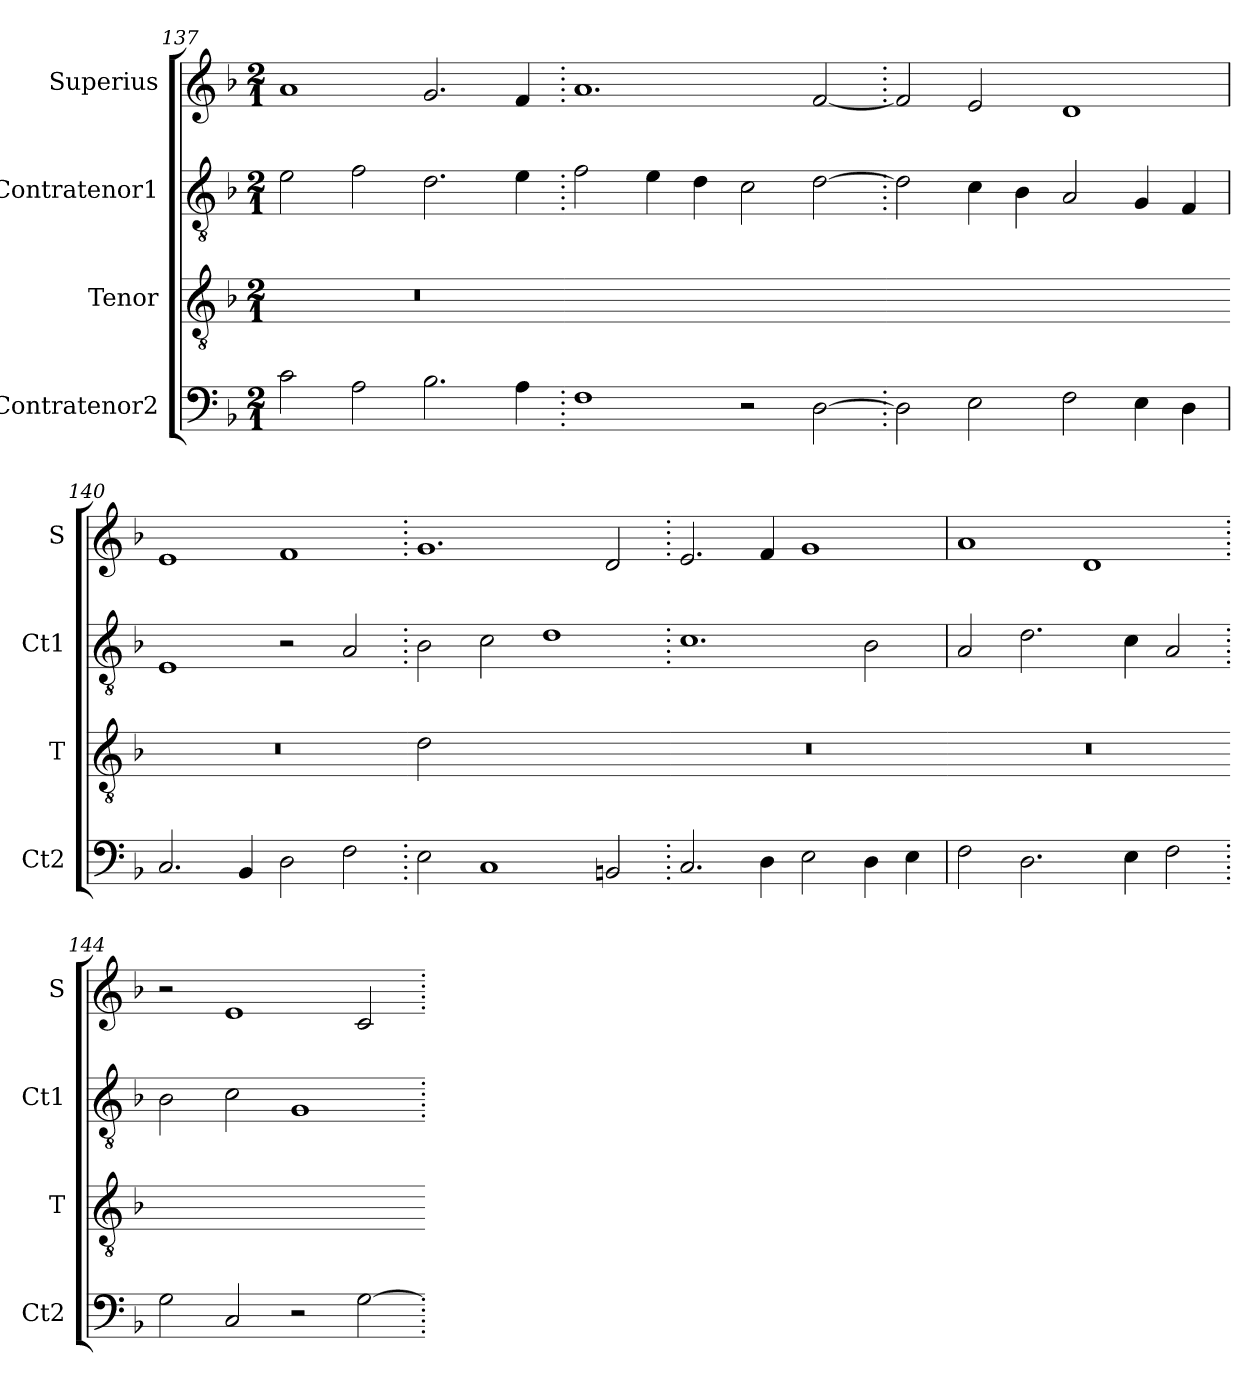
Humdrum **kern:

**kern	**kern	**kern	**kern
*part4	*part3	*part2	*part1
*staff4	*staff3	*staff2	*staff1
*I"Contratenor2	*I"Tenor	*I"Contratenor1	*I"Superius
*I'Ct2	*I'T	*I'Ct1	*I'S
*clefF4	*clefGv2	*clefGv2	*clefG2
*k[b-]	*k[b-]	*k[b-]	*k[b-]
*M2/1	*M2/1	*M2/1	*M2/1
=137	=137	=137	=137
!	!LO:N:vis=2	!	!
2c\	0r	2e\	1a
2A\	.	2f\	.
2.B-\	.	2.d\	2.g/
4A\	.	4e\	4f/
=138.	=138-	=138.	=138.
!	!LO:N:vis=2	!	!
1F	0ryy	2f\	1.a
.	.	4e\	.
.	.	4d\	.
2r	.	2c\	.
[2D\	.	[2d\	[2f/
=139.	=139-	=139.	=139.
!	!LO:N:vis=2	!	!
2D\]	0ryy	2d\]	2f/]
2E\	.	4c\	2e/
.	.	4B-\	.
2F\	.	2A/	1d
4E\	.	4G/	.
4D\	.	4F/	.
=140	=140-	=140	=140
!	!LO:N:vis=2	!	!
2.C/	0r	1E	1e
4BB-/	.	.	.
2D\	.	2r	1f
2F\	.	2A/	.
=141.	=141-	=141.	=141.
!	!LO:N:vis=2	!	!
2E\	0d	2B-\	1.g
1C	.	2c\	.
.	.	1d	.
2BBn/	.	.	2d/
=142.	=142-	=142.	=142.
!	!LO:N:vis=2	!	!
2.C/	0r	1.c	2.e/
4D\	.	.	4f/
2E\	.	.	1g
4D\	.	2B-\	.
4E\	.	.	.
=143	=143-	=143	=143
!	!LO:N:vis=2	!	!
2F\	0r	2A/	1a
2.D\	.	2.d\	.
.	.	.	1d
4E\	.	4c\	.
2F\	.	2A/	.
=144.	=144-	=144.	=144.
!	!LO:N:vis=2	!	!
2G\	0ryy	2B-\	2r
2C/	.	2c\	1e
2r	.	1G	.
[2G\	.	.	2c/
=.	=-	=.	=.
*-	*-	*-	*-
